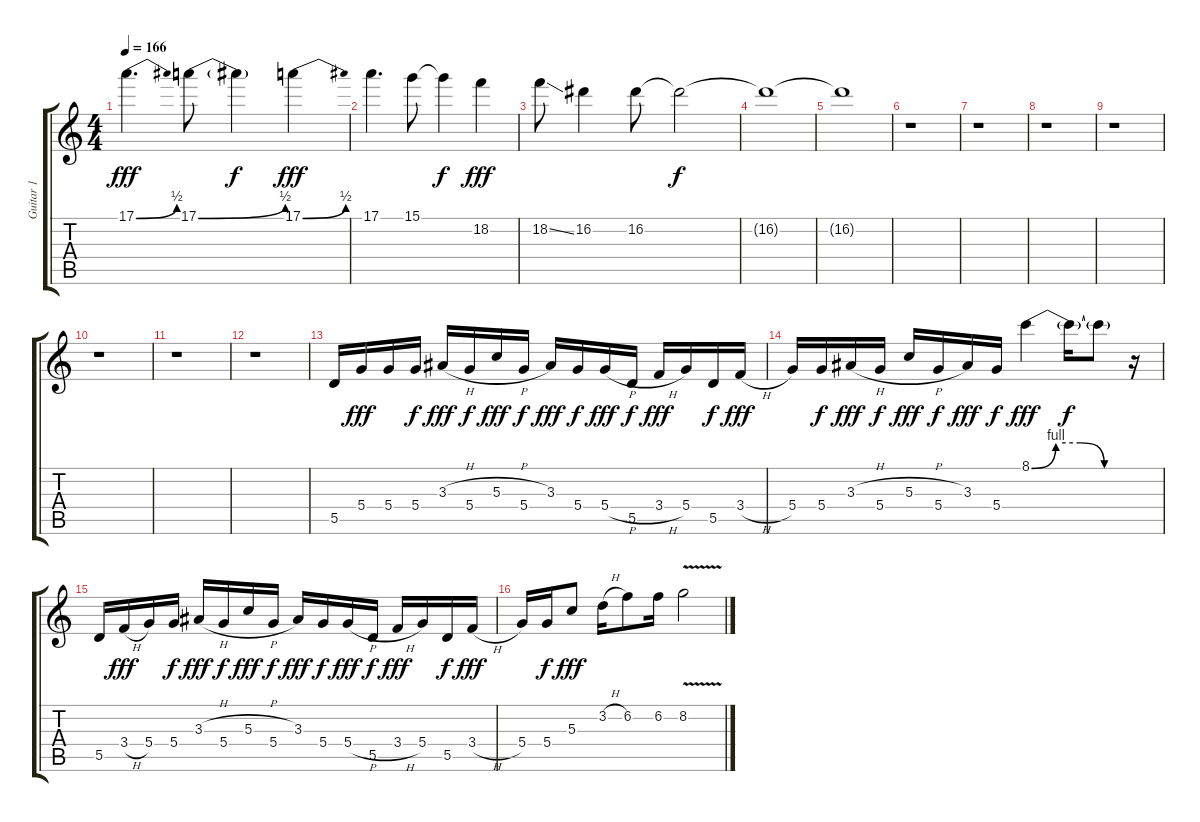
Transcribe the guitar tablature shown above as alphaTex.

\track ("Guitar 1 " "Guitar 1 ") {instrument distortionguitar}
\staff {score tabs}
\tuning (E4 B3 G3 D3 A2 E2) {hide}
\ts (4 4)
\tempo 166
\clef g2
\ks c
17.1{be (bend 0 0 60 2)}.4{d dy fff} 17.1{be (bend 0 0 60 2)}.8 17.1{t}.4{dy f} 17.1{be (bend 0 0 60 2)}.4{dy fff} |
17.1.4{d} 15.1.8 15.1{t}.4{dy f} 18.2.4{dy fff} |
18.2{ss}.8 16.2.4 16.2.8 16.2{t}.2{dy f} |
16.2{t}.1 |
16.2{t}.1 |
r.1 |
r.1 |
r.1 |
r.1 |
r.1 |
r.1 |
r.1 |
5.5.16 5.4.16{dy fff} 5.4.16 5.4.16{dy f} 3.3{h}.16{dy fff} 5.4.16{dy f} 5.3{h}.16{dy fff} 5.4.16{dy f} 3.3.16{dy fff} 5.4.16{dy f} 5.4{h}.16{dy fff} 5.5.16{dy f} 3.4{h}.16{dy fff} 5.4.16 5.5.16{dy f} 3.4{h}.16{dy fff} |
5.4.16 5.4.16{dy f} 3.3{h}.16{dy fff} 5.4.16{dy f} 5.3{h}.16{dy fff} 5.4.16{dy f} 3.3.16{dy fff} 5.4.16{dy f} 8.1{be (custom 0 0 15 4 30 4 45 0 60 0)}.4{dy fff} 8.1{t}.16{dy f} 8.1{t}.8 r.16 |
5.5.16 3.4{h}.16{dy fff} 5.4.16 5.4.16{dy f} 3.3{h}.16{dy fff} 5.4.16{dy f} 5.3{h}.16{dy fff} 5.4.16{dy f} 3.3.16{dy fff} 5.4.16{dy f} 5.4{h}.16{dy fff} 5.5.16{dy f} 3.4{h}.16{dy fff} 5.4.16 5.5.16{dy f} 3.4{h}.16{dy fff} |
5.4.16 5.4.16{dy f} 5.3.8{dy fff} 3.2{h}.16 6.2.8 6.2.16 8.2{v}.2
